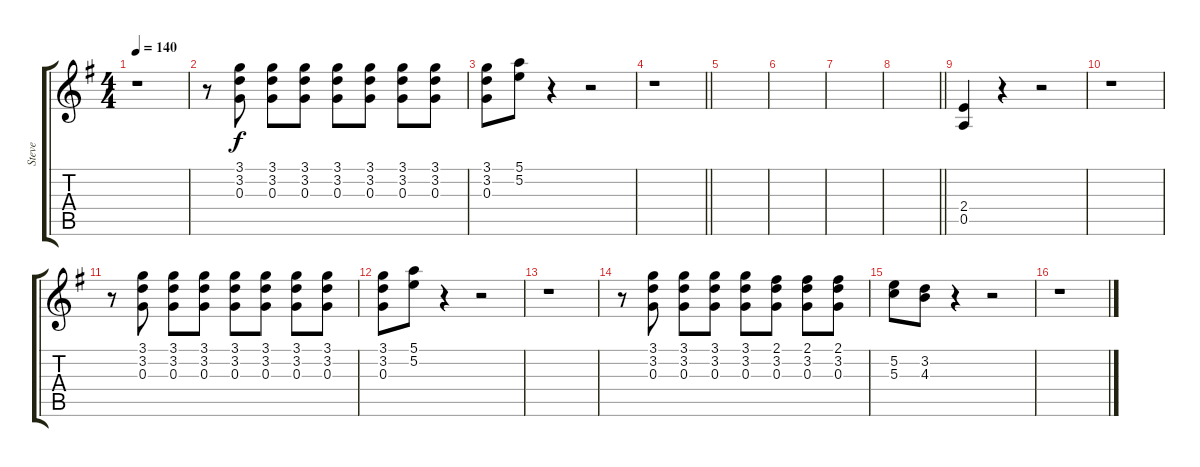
\track ("Steve" "Steve") {instrument distortionguitar}
\staff {score tabs}
\tuning (E4 B3 G3 D3 A2 E2) {hide}
\ts (4 4)
\tempo 140
\clef g2
\ks g
r.1{dy f} |
r.8 (3.1 3.2 0.3).8 (3.1 3.2 0.3).8 (3.1 3.2 0.3).8 (3.1 3.2 0.3).8 (3.1 3.2 0.3).8 (3.1 3.2 0.3).8 (3.1 3.2 0.3).8 |
(3.1 3.2 0.3).8 (5.1 5.2).8 r.4 r.2 |
\barLineRight lightlight
r.1 |
|
|
|
\barLineRight lightlight
|
(2.4 0.5).4 r.4 r.2 |
r.1 |
r.8 (3.1 3.2 0.3).8 (3.1 3.2 0.3).8 (3.1 3.2 0.3).8 (3.1 3.2 0.3).8 (3.1 3.2 0.3).8 (3.1 3.2 0.3).8 (3.1 3.2 0.3).8 |
(3.1 3.2 0.3).8 (5.1 5.2).8 r.4 r.2 |
r.1 |
r.8 (3.1 3.2 0.3).8 (3.1 3.2 0.3).8 (3.1 3.2 0.3).8 (3.1 3.2 0.3).8 (2.1 3.2 0.3).8 (2.1 3.2 0.3).8 (2.1 3.2 0.3).8 |
(5.2 5.3).8 (3.2 4.3).8 r.4 r.2 |
r.1
